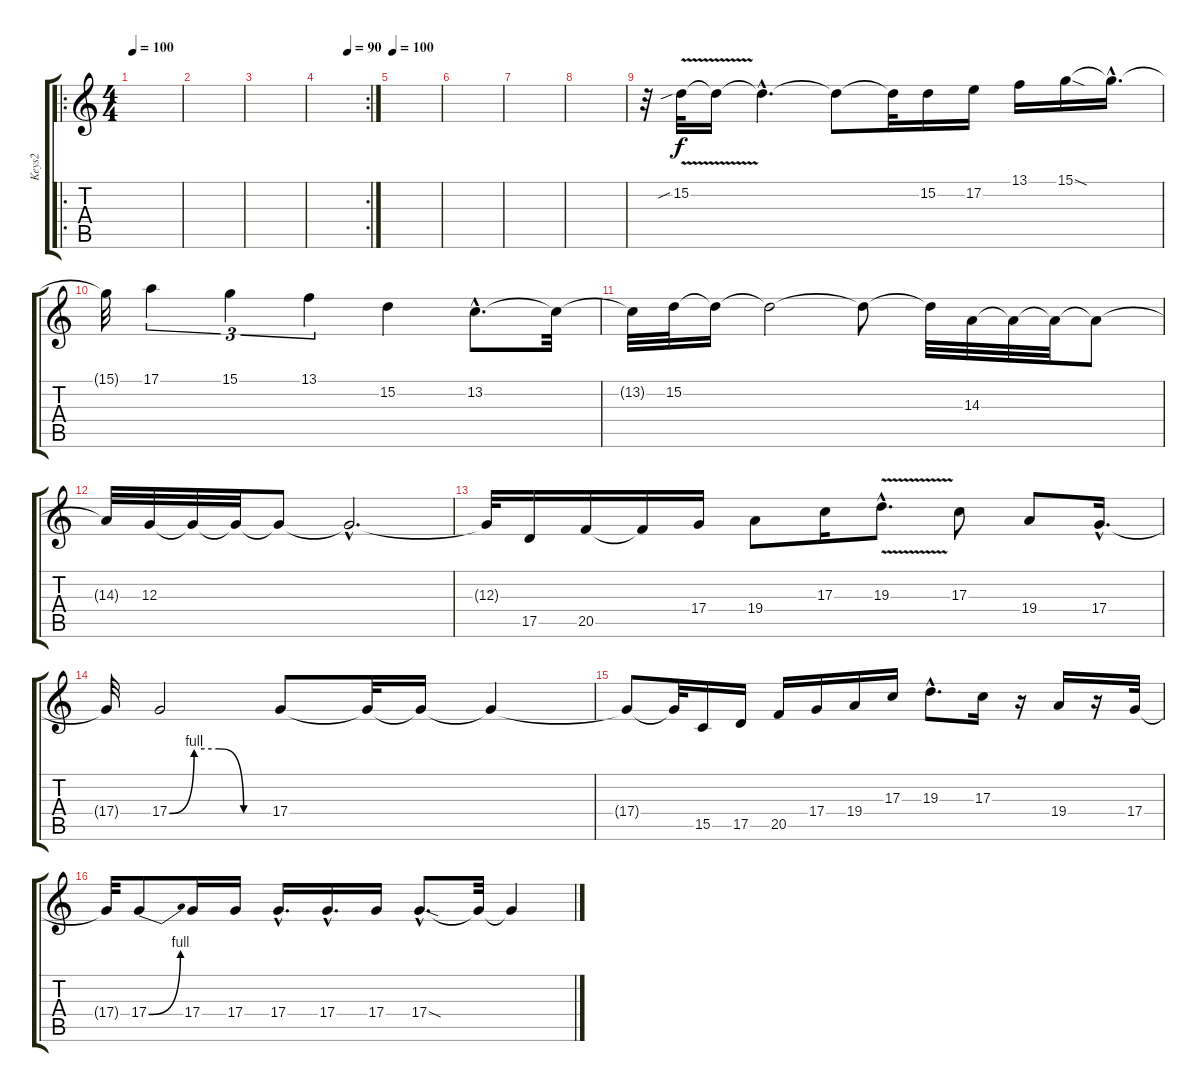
\track ("Keys2" "Keys2") {instrument choiraahs}
\staff {score tabs}
\tuning (E4 B3 G3 D3 A2 E2) {hide}
\ro
\ts (4 4)
\tempo 100
\clef g2
\ks c
|
|
|
\rc 2
\tempo (90 0.625)
|
\tempo 100
|
|
|
|
r.32 15.2{v sib}.32 15.2{t}.16 15.2{hac t}.4{d} 15.2{t}.8 15.2{t}.32 15.2.16 17.2.16 13.1.16 15.1{sod}.16 15.1{hac t}.16{d} |
15.1{t}.32 17.1.4{tu (3 2)} 15.1.4{tu (3 2)} 13.1.4{tu (3 2)} 15.2.4 13.2{hac}.8{d} 13.2{t}.32 |
13.2{t}.32 15.2.32 15.2{t}.16 15.2{t}.2 15.2{t}.8 15.2{t}.32 14.3.32 14.3{t}.32 14.3{t}.32 14.3{t}.8 |
14.3{t}.32 12.3.32 12.3{t}.32 12.3{t}.32 12.3{t}.8 12.3{hac t}.2{d} |
12.3{t}.32 17.5.16 20.5.16 20.5{t}.16 17.4.16 19.4.8 17.3.16 19.3{v hac}.8{d} 17.3.8 19.4.8 17.4{hac}.16{d} |
17.4{t}.32 17.4{be (custom 0 0 15 4 30 4 45 0 60 0)}.2 17.4.8 17.4{t}.32 17.4{t}.16 17.4{t}.4 |
17.4{t}.8 17.4{t}.32 15.5.16 17.5.16 20.5.16 17.4.16 19.4.16 17.3.16 19.3{hac}.8{d} 17.3.16 r.16 19.4.16 r.16 17.4.32 |
17.4{t}.32 17.4{be (bend 0 0 60 4)}.8 17.4.16 17.4.16 17.4{hac}.16{d} 17.4{hac}.16{d} 17.4.16 17.4{sod hac}.8{d} 17.4{t}.32 17.4{t}.4
